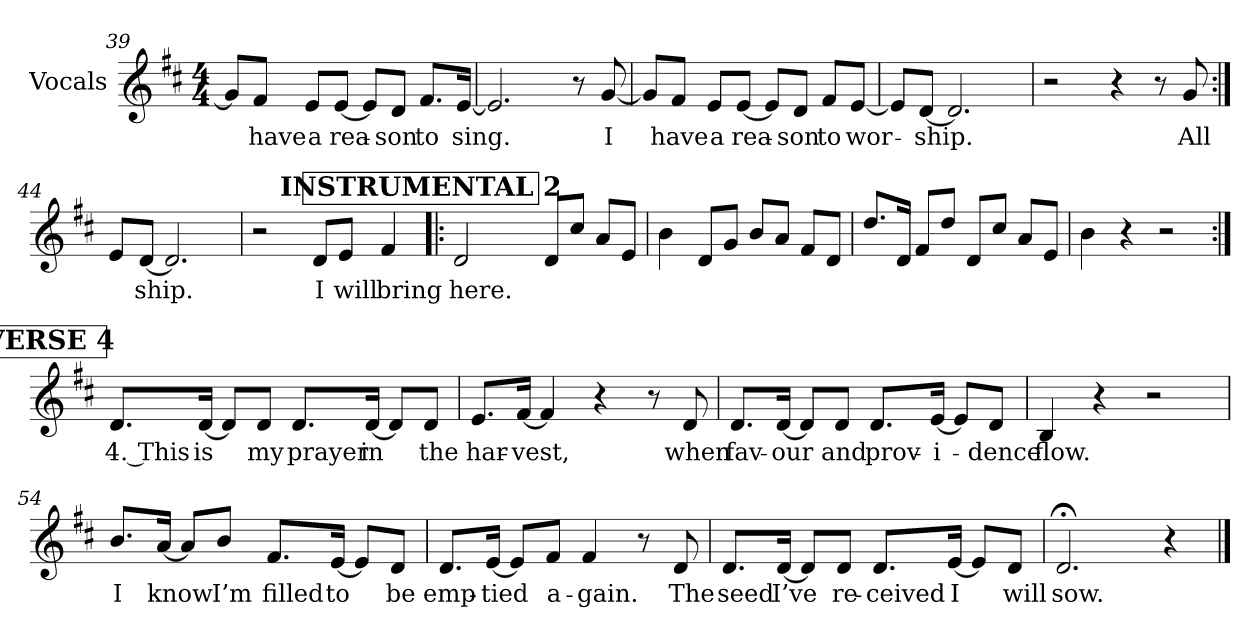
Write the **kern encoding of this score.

**kern	**text
*part1	*part1
*staff1	*staff1
*I"Vocals	*
!!LO:LB:g=z
*clefG2	*
*k[f#c#]	*
*D:	*
*M4/4	*
=39	=39
8g/L]	.
!	!LO:LY:b
8f#/J	have
!	!LO:LY:b
8e/L	a
!	!LO:LY:b
[8e/J	rea-
8e/L]	.
!	!LO:LY:b
8d/J	-son
!	!LO:LY:b
8.f#/L	to
!	!LO:LY:b
[16e/Jk	sing.
=40	=40
2.e/]	.
8r	.
!	!LO:LY:b
[8g/	I
=41	=41
8g/L]	.
!	!LO:LY:b
8f#/J	have
!	!LO:LY:b
8e/L	a
!	!LO:LY:b
[8e/J	rea-
8e/L]	.
!	!LO:LY:b
8d/J	-son
!	!LO:LY:b
8f#/L	to
!	!LO:LY:b
[8e/J	wor-
!!LO:LB:g=z
=42	=42
8e/L]	.
!	!LO:LY:b
[8d/J	-ship.
2.d/]	.
=43	=43
2r	.
4r	.
8r	.
!	!LO:LY:b
(<8g/	All
=44:|!	=44:|!
!	!LO:LY:b
(<8e/L	­
!	!LO:LY:b
[8d/J	ship.
2.d/]	.
=45	=45
2r	.
!	!LO:LY:b
8d/L	I
!	!LO:LY:b
8e/J	will
!	!LO:LY:b
4f#/	bring
!!LO:LB:g=z
!!LO:REH:place=s1:a:B:t=INSTRUMENTAL 2
=46!|:	=46!|:
!	!LO:LY:b
*^	*
2d/	4ryy	here.
.	8f#\Lyy	.
.	8dd\Jyy	.
2ryy	8d!/L	.
.	8cc#!/J	.
.	8a!/L	.
.	8e!/J	.
*v	*v	*
=47	=47
4b!\	.
8d!/L	.
8g!/J	.
8b!/L	.
8a!/J	.
8f#!/L	.
8d!/J	.
=48	=48
8.dd!/L	.
16d!/Jk	.
8f#!/L	.
8dd!/J	.
8d!/L	.
8cc#!/J	.
8a!/L	.
8e!/J	.
=49	=49
4b!\	.
4r	.
2r	.
!!LO:LB:g=z
!!LO:REH:place=s1:a:B:t=VERSE 4
=50:|!	=50:|!
!	!LO:LY:b
8.d/L	4. This
!	!LO:LY:b
[16d/Jk	is
8d/L]	.
!	!LO:LY:b
8d/J	my
!	!LO:LY:b
8.d/L	prayer
!	!LO:LY:b
[16d/Jk	in
8d/L]	.
!	!LO:LY:b
8d/J	the
=51	=51
!	!LO:LY:b
8.e/L	har-
!	!LO:LY:b
[16f#/Jk	-vest,
4f#/]	.
4r	.
8r	.
!	!LO:LY:b
8d/	when
!!LO:LB:g=z
=52	=52
!	!LO:LY:b
8.d/L	fav-
!	!LO:LY:b
[16d/Jk	-our
8d/L]	.
!	!LO:LY:b
8d/J	and
!	!LO:LY:b
8.d/L	prov-
!	!LO:LY:b
[16e/Jk	-i-
8e/L]	.
!	!LO:LY:b
8d/J	-dence
=53	=53
!	!LO:LY:b
4B/	flow.
4r	.
2r	.
=54	=54
!	!LO:LY:b
8.b/L	I
!	!LO:LY:b
[16a/Jk	know
8a/L]	.
!	!LO:LY:b
8b/J	I’m
!	!LO:LY:b
8.f#/L	filled
!	!LO:LY:b
[16e/Jk	to
8e/L]	.
!	!LO:LY:b
8d/J	be
!!LO:LB:g=z
=55	=55
!	!LO:LY:b
8.d/L	emp-
!	!LO:LY:b
[16e/Jk	-tied
8e/L]	.
!	!LO:LY:b
8f#/J	a-
!	!LO:LY:b
4f#/	-gain.
8r	.
!	!LO:LY:b
8d/	The
=56	=56
!	!LO:LY:b
8.d/L	seed
!	!LO:LY:b
[16d/Jk	I’ve
8d/L]	.
!	!LO:LY:b
8d/J	re-
!	!LO:LY:b
8.d/L	-ceived
!	!LO:LY:b
[16e/Jk	I
8e/L]	.
!	!LO:LY:b
8d/J	will
=57	=57
!	!LO:LY:b
2.d;/	sow.
4r	.
==	==
*-	*-
